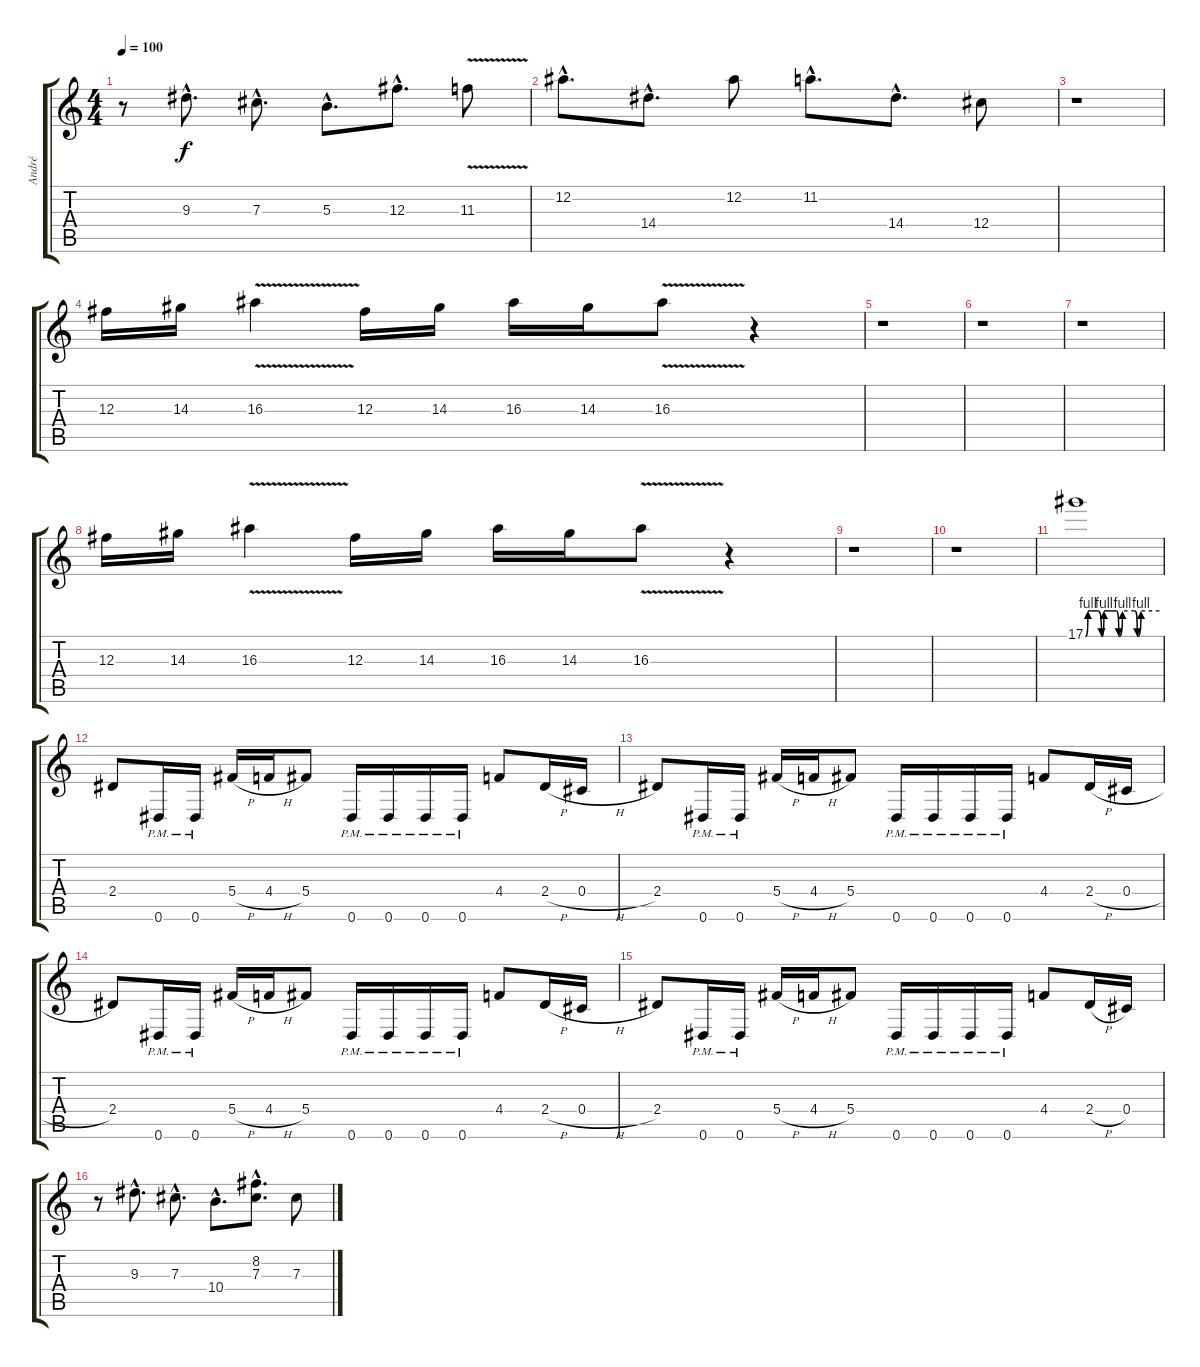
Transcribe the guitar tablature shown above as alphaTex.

\track ("André" "André") {instrument distortionguitar}
\staff {score tabs}
\tuning (Eb4 Bb3 Gb3 Db3 Ab2 Eb2) {hide}
\ts (4 4)
\tempo 100
\clef g2
\ks c
r.8{dy f} 9.3{hac}.8{d} 7.3{hac}.8{d} 5.3{hac}.8{d} 12.3{hac}.8{d} 11.3{v}.8 |
12.2{hac}.8{d} 14.4{hac}.8{d} 12.2.8 11.2{hac}.8{d} 14.4{hac}.8{d} 12.4.8 |
r.1 |
12.3.16 14.3.16 16.3{v}.4 12.3.16 14.3.16 16.3.16 14.3.16 16.3{v}.8 r.4 |
r.1 |
r.1 |
r.1 |
12.3.16 14.3.16 16.3{v}.4 12.3.16 14.3.16 16.3.16 14.3.16 16.3{v}.8 r.4 |
r.1 |
r.1 |
17.1{be (custom 0 0 2 4 5 4 10 4 13 0 15 4 20 4 25 4 27 0 30 4 40 4 42 0 45 4 60 4)}.1 |
2.4.8 0.6{pm}.16 0.6{pm}.16 5.4{h}.16 4.4{h}.16 5.4.8 0.6{pm}.16 0.6{pm}.16 0.6{pm}.16 0.6{pm}.16 4.4.8 2.4{h}.16 0.4{h}.16 |
2.4.8 0.6{pm}.16 0.6{pm}.16 5.4{h}.16 4.4{h}.16 5.4.8 0.6{pm}.16 0.6{pm}.16 0.6{pm}.16 0.6{pm}.16 4.4.8 2.4{h}.16 0.4{h}.16 |
2.4.8 0.6{pm}.16 0.6{pm}.16 5.4{h}.16 4.4{h}.16 5.4.8 0.6{pm}.16 0.6{pm}.16 0.6{pm}.16 0.6{pm}.16 4.4.8 2.4{h}.16 0.4{h}.16 |
2.4.8 0.6{pm}.16 0.6{pm}.16 5.4{h}.16 4.4{h}.16 5.4.8 0.6{pm}.16 0.6{pm}.16 0.6{pm}.16 0.6{pm}.16 4.4.8 2.4{h}.16 0.4.16 |
r.8 9.3{hac}.8{d} 7.3{hac}.8{d} 10.4{hac}.8{d} (8.2{hac} 7.3{hac}).8{d} 7.3.8
